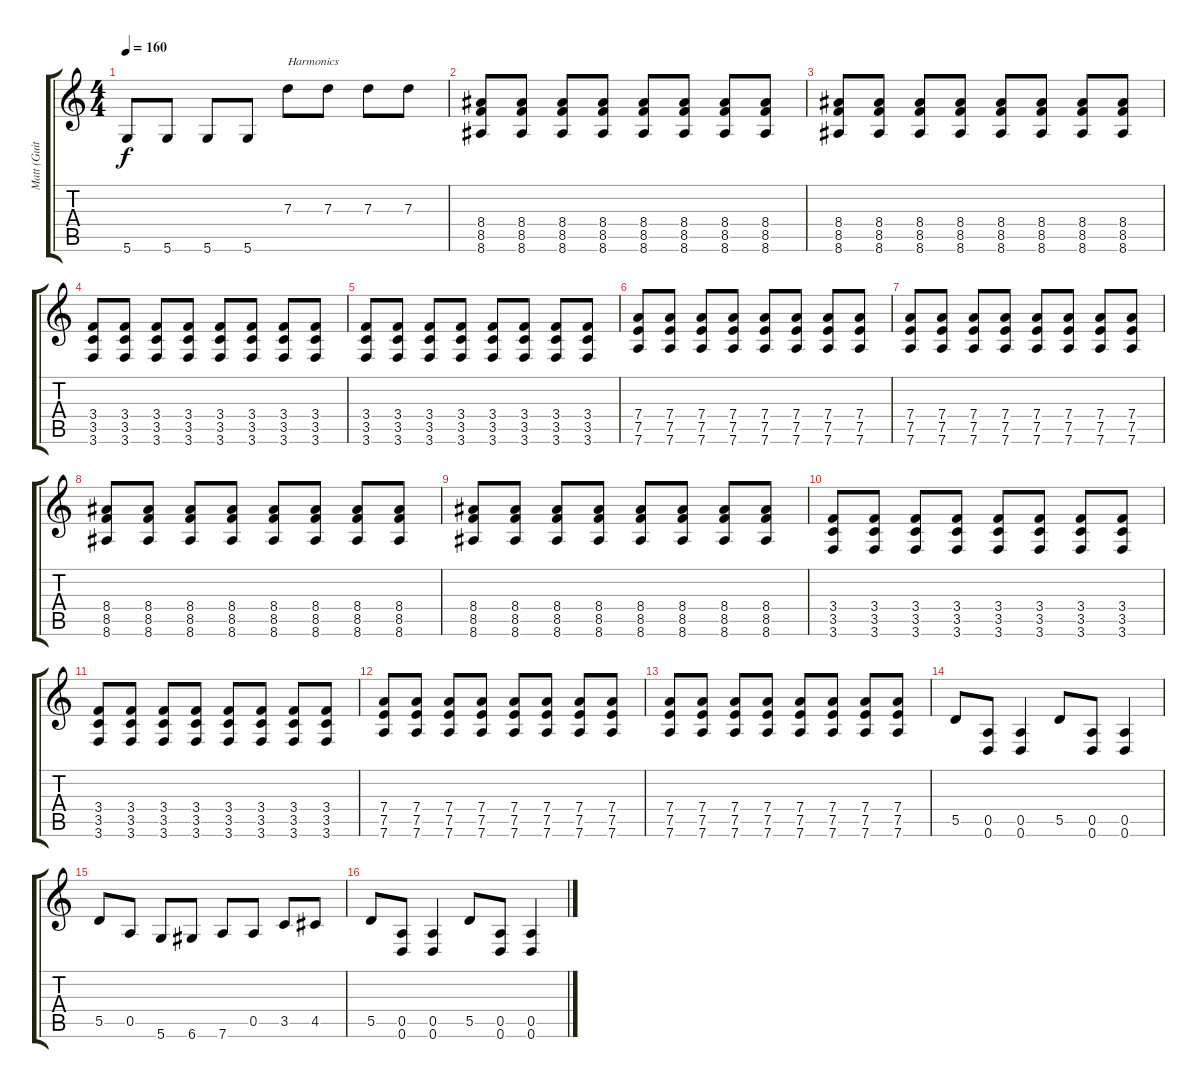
\track ("Matt (Guitar)" "Matt (Guit") {instrument distortionguitar}
\staff {score tabs}
\tuning (E4 B3 G3 D3 A2 D2) {hide}
\ts (4 4)
\tempo 160
\clef g2
\ks c
5.6.8{dy f} 5.6.8 5.6.8 5.6.8 7.3.8{txt "Harmonics"} 7.3.8 7.3.8 7.3.8 |
(8.4 8.5 8.6).8{volume 10 balance 2} (8.4 8.5 8.6).8 (8.4 8.5 8.6).8 (8.4 8.5 8.6).8 (8.4 8.5 8.6).8 (8.4 8.5 8.6).8 (8.4 8.5 8.6).8 (8.4 8.5 8.6).8 |
(8.4 8.5 8.6).8 (8.4 8.5 8.6).8 (8.4 8.5 8.6).8 (8.4 8.5 8.6).8 (8.4 8.5 8.6).8 (8.4 8.5 8.6).8 (8.4 8.5 8.6).8 (8.4 8.5 8.6).8 |
(3.4 3.5 3.6).8 (3.4 3.5 3.6).8 (3.4 3.5 3.6).8 (3.4 3.5 3.6).8 (3.4 3.5 3.6).8 (3.4 3.5 3.6).8 (3.4 3.5 3.6).8 (3.4 3.5 3.6).8 |
(3.4 3.5 3.6).8 (3.4 3.5 3.6).8 (3.4 3.5 3.6).8 (3.4 3.5 3.6).8 (3.4 3.5 3.6).8 (3.4 3.5 3.6).8 (3.4 3.5 3.6).8 (3.4 3.5 3.6).8 |
(7.4 7.5 7.6).8 (7.4 7.5 7.6).8 (7.4 7.5 7.6).8 (7.4 7.5 7.6).8 (7.4 7.5 7.6).8 (7.4 7.5 7.6).8 (7.4 7.5 7.6).8 (7.4 7.5 7.6).8 |
(7.4 7.5 7.6).8 (7.4 7.5 7.6).8 (7.4 7.5 7.6).8 (7.4 7.5 7.6).8 (7.4 7.5 7.6).8 (7.4 7.5 7.6).8 (7.4 7.5 7.6).8 (7.4 7.5 7.6).8 |
(8.4 8.5 8.6).8 (8.4 8.5 8.6).8 (8.4 8.5 8.6).8 (8.4 8.5 8.6).8 (8.4 8.5 8.6).8 (8.4 8.5 8.6).8 (8.4 8.5 8.6).8 (8.4 8.5 8.6).8 |
(8.4 8.5 8.6).8 (8.4 8.5 8.6).8 (8.4 8.5 8.6).8 (8.4 8.5 8.6).8 (8.4 8.5 8.6).8 (8.4 8.5 8.6).8 (8.4 8.5 8.6).8 (8.4 8.5 8.6).8 |
(3.4 3.5 3.6).8 (3.4 3.5 3.6).8 (3.4 3.5 3.6).8 (3.4 3.5 3.6).8 (3.4 3.5 3.6).8 (3.4 3.5 3.6).8 (3.4 3.5 3.6).8 (3.4 3.5 3.6).8 |
(3.4 3.5 3.6).8 (3.4 3.5 3.6).8 (3.4 3.5 3.6).8 (3.4 3.5 3.6).8 (3.4 3.5 3.6).8 (3.4 3.5 3.6).8 (3.4 3.5 3.6).8 (3.4 3.5 3.6).8 |
(7.4 7.5 7.6).8 (7.4 7.5 7.6).8 (7.4 7.5 7.6).8 (7.4 7.5 7.6).8 (7.4 7.5 7.6).8 (7.4 7.5 7.6).8 (7.4 7.5 7.6).8 (7.4 7.5 7.6).8 |
(7.4 7.5 7.6).8 (7.4 7.5 7.6).8 (7.4 7.5 7.6).8 (7.4 7.5 7.6).8 (7.4 7.5 7.6).8 (7.4 7.5 7.6).8 (7.4 7.5 7.6).8 (7.4 7.5 7.6).8 |
5.5.8{balance 2} (0.5 0.6).8 (0.5 0.6).4 5.5.8 (0.5 0.6).8 (0.5 0.6).4 |
5.5.8 0.5.8 5.6.8 6.6.8 7.6.8 0.5.8 3.5.8 4.5.8 |
5.5.8 (0.5 0.6).8 (0.5 0.6).4 5.5.8 (0.5 0.6).8 (0.5 0.6).4
